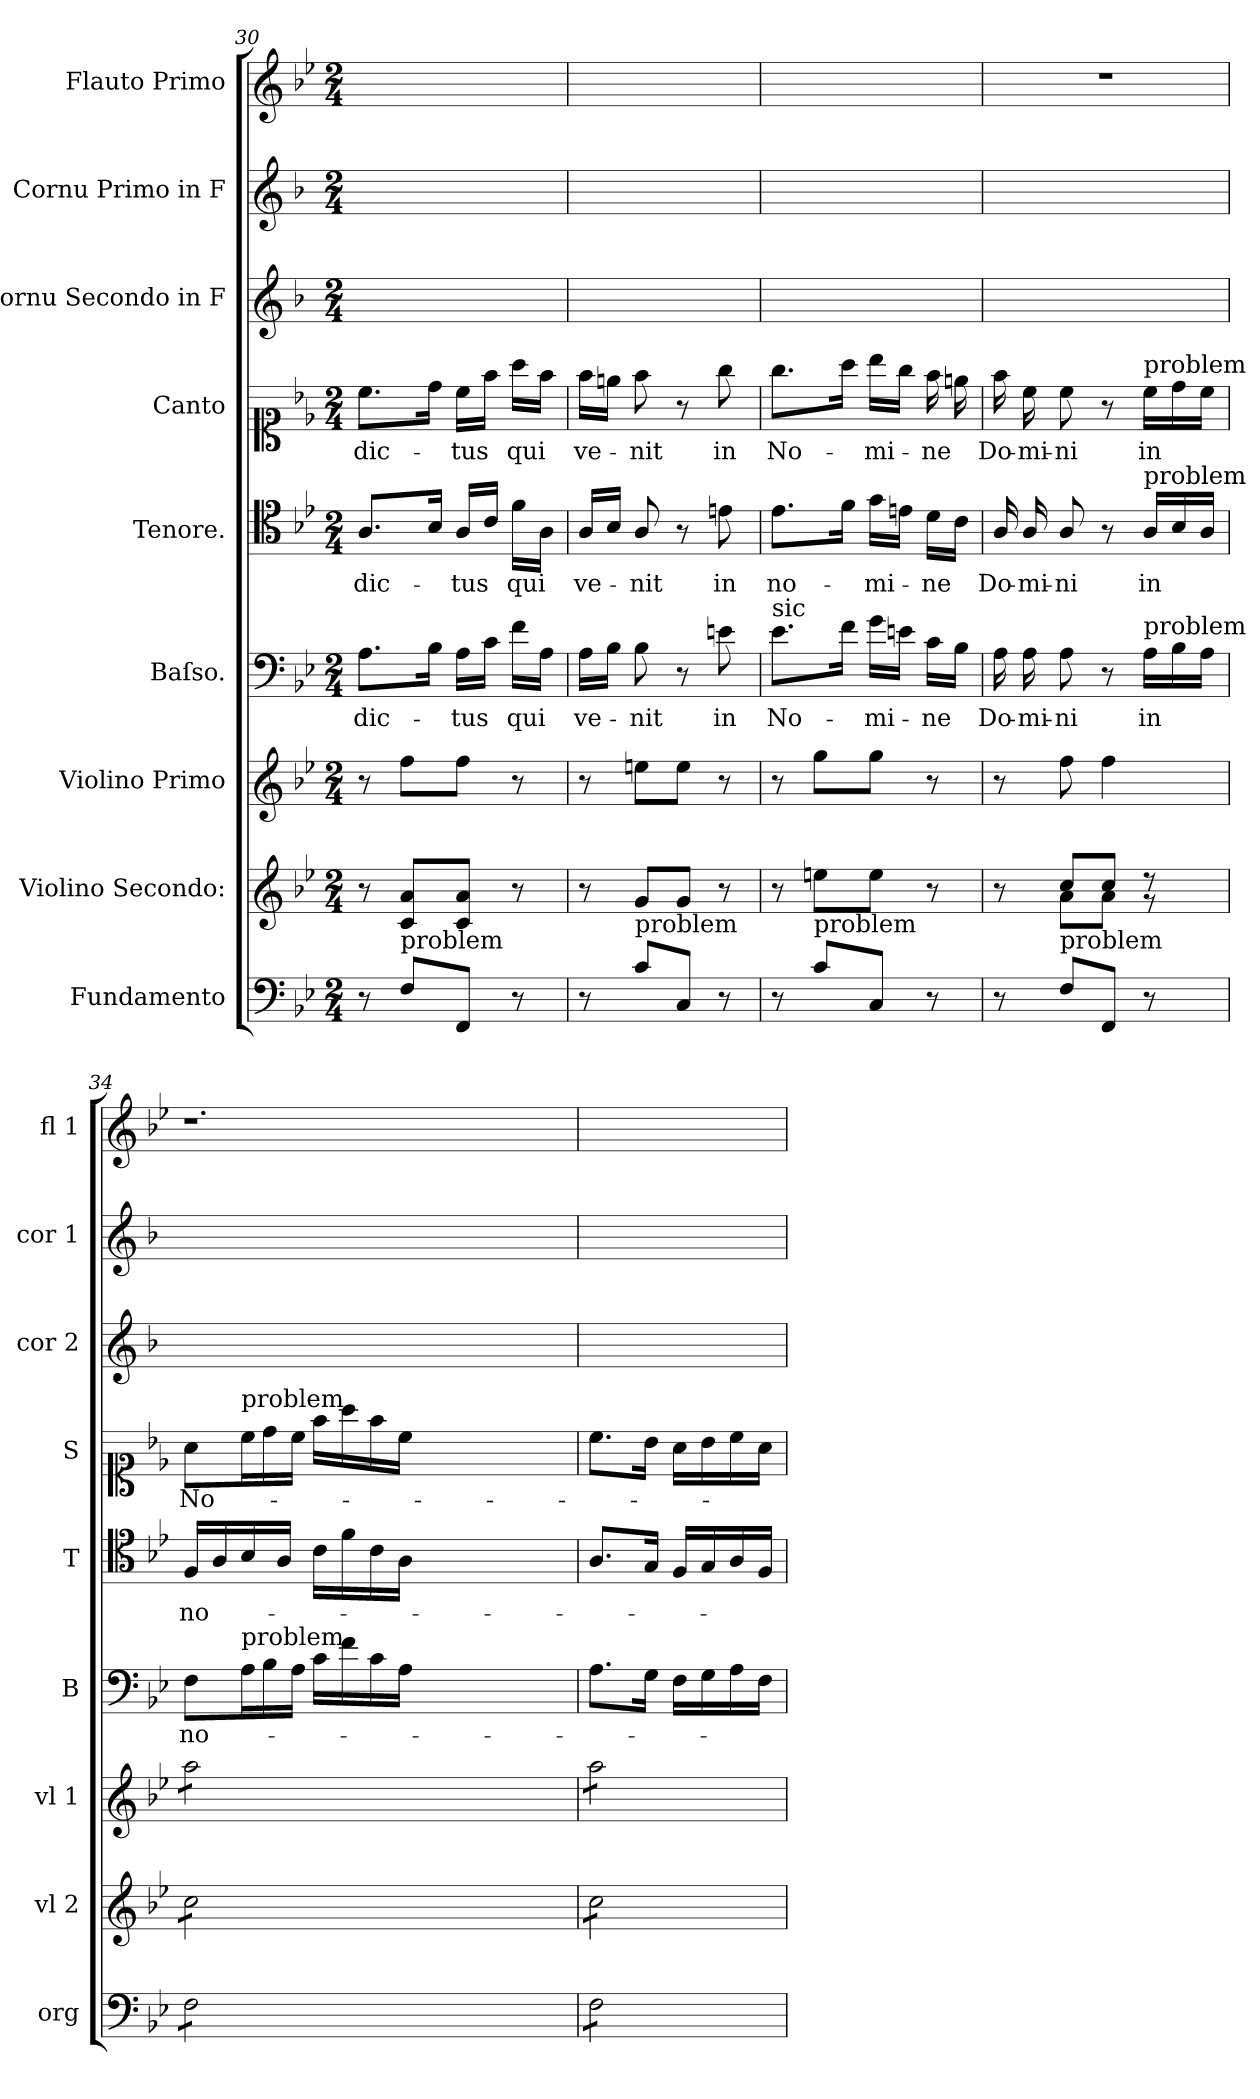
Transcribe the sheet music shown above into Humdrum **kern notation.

**kern	**kern	**kern	**kern	**text	**kern	**text	**kern	**text	**kern	**kern	**kern
*part9	*part8	*part7	*part6	*part6	*part5	*part5	*part4	*part4	*part3	*part2	*part1
*staff9	*staff8	*staff7	*staff6	*staff6	*staff5	*staff5	*staff4	*staff4	*staff3	*staff2	*staff1
*I"Fundamento	*I"Violino Secondo:	*I"Violino Primo	*I"Baſso.	*	*I"Tenore.	*	*I"Canto	*	*I"Cornu Secondo in F	*I"Cornu Primo in F	*I"Flauto Primo
*I'org	*I'vl 2	*I'vl 1	*I'B	*	*I'T	*	*I'S	*	*I'cor 2	*I'cor 1	*I'fl 1
*clefF4	*clefG2	*clefG2	*clefF4	*	*clefC4	*	*clefC1	*	*clefG2	*clefG2	*clefG2
*	*	*	*	*	*	*	*	*	*ITrd4c7	*ITrd4c7	*
*k[b-e-]	*k[b-e-]	*k[b-e-]	*k[b-e-]	*	*k[b-e-]	*	*k[b-e-]	*	*k[b-e-]	*k[b-e-]	*k[b-e-]
*M2/4	*M2/4	*M2/4	*M2/4	*	*M2/4	*	*M2/4	*	*M2/4	*M2/4	*M2/4
=30	=30	=30	=30	=30	=30	=30	=30	=30	=30	=30	=30
8r	8r	8r	8.A\L	-dic-	8.A/L	-dic-	8.cc\L	-dic-	2ryy	2ryy	2ryy
!LO:TX:a:t=problem	!	!	!	!	!	!	!	!	!	!	!
8F\L	8c/ 8a/L	8ff\L	.	.	.	.	.	.	.	.	.
.	.	.	16B-\Jk	.	16B-/Jk	.	16dd\Jk	.	.	.	.
8FF/J	8c/ 8a/J	8ff\J	16A\LL	-tus	16A/LL	-tus	16cc\LL	-tus	.	.	.
.	.	.	16c\JJ	.	16c/JJ	.	16ff\JJ	.	.	.	.
8r	8r	8r	16f\LL	qui	16f\LL	qui	16aa\LL	qui	.	.	.
.	.	.	16A\JJ	.	16A\JJ	.	16ff\JJ	.	.	.	.
=31	=31	=31	=31	=31	=31	=31	=31	=31	=31	=31	=31
8r	8r	8r	16A\LL	ve-	16A/LL	ve-	16ff\LL	ve-	2ryy	2ryy	2ryy
.	.	.	16B-\JJ	.	16B-/JJ	.	16een\JJ	.	.	.	.
!LO:TX:a:t=problem	!	!	!	!	!	!	!	!	!	!	!
8c\L	8g/L	8een\L	8B-\	-nit	8A/	-nit	8ff\	-nit	.	.	.
8C/J	8g/J	8ee\J	8r	.	8r	.	8r	.	.	.	.
8r	8r	8r	8en\	in	8en\	in	8gg\	in	.	.	.
=32	=32	=32	=32	=32	=32	=32	=32	=32	=32	=32	=32
!	!	!	!LO:TX:a:t=sic	!	!	!	!	!	!	!	!
8r	8r	8r	8.e-\L	No-	8.e-\L	no-	8.gg\L	No-	2ryy	2ryy	2ryy
!LO:TX:a:t=problem	!	!	!	!	!	!	!	!	!	!	!
8c\L	8een\L	8gg\L	.	.	.	.	.	.	.	.	.
.	.	.	16f\Jk	.	16f\Jk	.	16aa\Jk	.	.	.	.
8C/J	8ee\J	8gg\J	16g\LL	-mi-	16g\LL	-mi-	16bb-\LL	-mi-	.	.	.
.	.	.	16en\JJ	.	16en\JJ	.	16gg\JJ	.	.	.	.
8r	8r	8r	16c\LL	-ne	16d\LL	-ne	16ff\	-ne	.	.	.
.	.	.	16B-\JJ	.	16c\JJ	.	16een\	.	.	.	.
=33	=33	=33	=33	=33	=33	=33	=33	=33	=33	=33	=33
*	*^	*	*	*	*	*	*	*	*	*	*
8r	8r	8ryy	8r	16A\	Do-	16A/	Do-	16ff\	Do-	2ryy	2ryy	2r
.	.	.	.	16A\	-mi-	16A/	-mi-	16cc\	-mi-	.	.	.
!LO:TX:a:t=problem	!	!	!	!	!	!	!	!	!	!	!	!
8F\L	8cc/L	8a\L	8ff\	8A\	-ni	8A/	-ni	8cc\	-ni	.	.	.
8FF/J	8cc/J	8a\J	4ff\	8r	.	8r	.	8r	.	.	.	.
*	*	*	*	*Xtuplet	*	*Xtuplet	*	*Xtuplet	*	*	*	*
!	!	!	!	!	!	!	!	!LO:TX:a:t=problem	!	!	!	!
!	!	!	!	!	!	!LO:TX:a:t=problem	!	!	!	!	!	!
!	!	!	!	!LO:TX:a:t=problem	!	!	!	!	!	!	!	!
8r	8r	8r	.	24A\LL	in	24A/LL	in	24cc\LL	in	.	.	.
.	.	.	.	24B-\	.	24B-/	.	24dd\	.	.	.	.
.	.	.	.	24A\JJ	.	24A/JJ	.	24cc\JJ	.	.	.	.
*	*v	*v	*	*	*	*	*	*	*	*	*	*
=34	=34	=34	=34	=34	=34	=34	=34	=34	=34	=34	=34
!	!LO:TX:a:t=problem	!	!	!	!	!	!	!	!	!	!
!LO:TX:a:t=problem	!	!	!	!	!	!	!	!	!	!	!
*tremolo	*	*	*	*	*	*	*	*	*	*	*
*	*tremolo	*	*	*	*	*	*	*	*	*	*
*	*	*tremolo	*	*	*	*	*	*	*	*	*
8F\L	8cc\L	8aa\L	8F\L	no-	16F/LL	no-	8a\L	No-	2ryy	2ryy	1.r
.	.	.	.	.	16A/	.	.	.	.	.	.
!	!	!	!	!	!	!	!LO:TX:a:t=problem	!	!	!	!
!	!	!	!LO:TX:a:t=problem	!	!	!	!	!	!	!	!
8F\	8cc\	8aa\	24A\L	.	16B-/	.	24cc\L	.	.	.	.
.	.	.	24B-\	.	.	.	24dd\	.	.	.	.
.	.	.	.	.	16A/JJ	.	.	.	.	.	.
.	.	.	24A\JJ	.	.	.	24cc\JJ	.	.	.	.
8F\	8cc\	8aa\	16c\LL	.	16c\LL	.	16ff\LL	.	.	.	.
.	.	.	16f\	.	16f\	.	16aa\	.	.	.	.
8F\J	8cc\J	8aa\J	16c\	.	16c\	.	16ff\	.	.	.	.
.	.	.	16A\JJ	.	16A\JJ	.	16cc\JJ	.	.	.	.
1ryy	1ryy	1ryy	1ryy	.	1ryy	.	1ryy	.	1ryy	1ryy	.
=35	=35	=35	=35	=35	=35	=35	=35	=35	=35	=35	=35
8F\L	8cc\L	8aa\L	8.A\L	.	8.A/L	.	8.cc\L	.	2ryy	2ryy	2ryy
8F\	8cc\	8aa\	.	.	.	.	.	.	.	.	.
.	.	.	16G\Jk	.	16G/Jk	.	16b-\Jk	.	.	.	.
8F\	8cc\	8aa\	16F\LL	.	16F/LL	.	16a\LL	.	.	.	.
.	.	.	16G\	.	16G/	.	16b-\	.	.	.	.
8F\J	8cc\J	8aa\J	16A\	.	16A/	.	16cc\	.	.	.	.
*	*	*Xtremolo	*	*	*	*	*	*	*	*	*
*	*Xtremolo	*	*	*	*	*	*	*	*	*	*
*Xtremolo	*	*	*	*	*	*	*	*	*	*	*
.	.	.	16F\JJ	.	16F/JJ	.	16a\JJ	.	.	.	.
=	=	=	=	=	=	=	=	=	=	=	=
*-	*-	*-	*-	*-	*-	*-	*-	*-	*-	*-	*-
